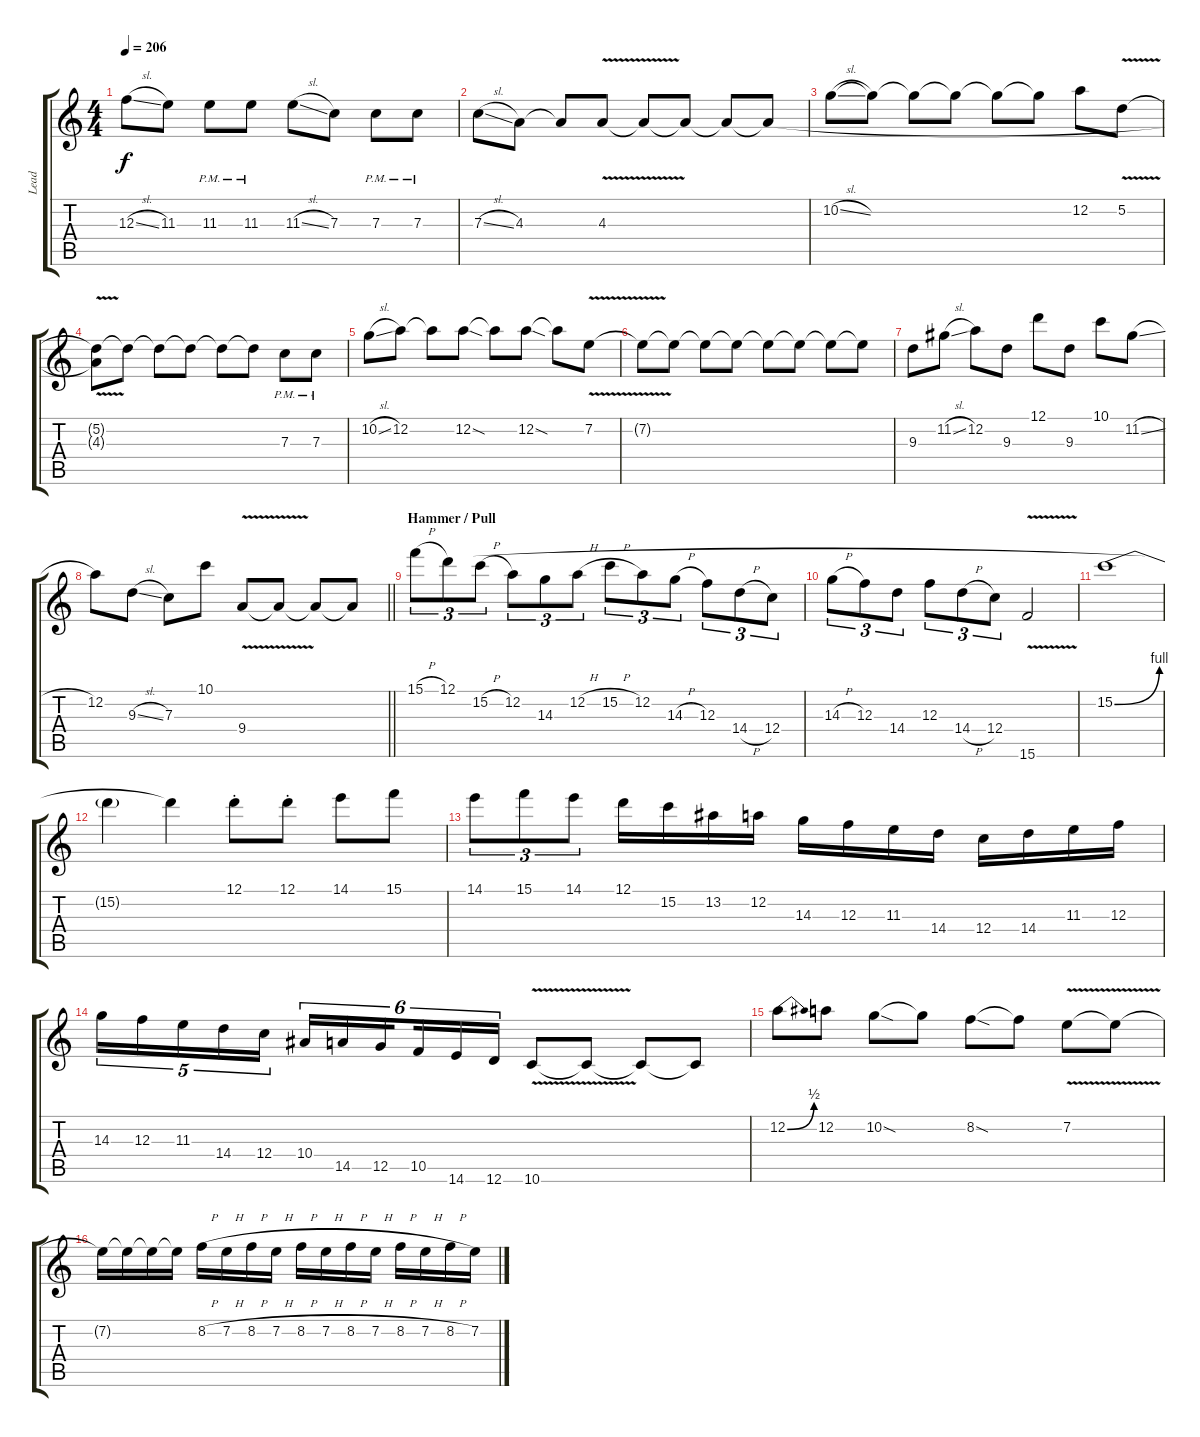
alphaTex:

\track ("Lead" "Lead") {instrument overdrivenguitar}
\staff {score tabs}
\tuning (D4 A3 F3 C3 G2 D2) {hide}
\ts (4 4)
\tempo 206
\clef g2
\ks c
12.3{sl}.8{dy f} 11.3.8 11.3{pm}.8 11.3{pm}.8 11.3{sl}.8 7.3.8 7.3{pm}.8 7.3{pm}.8 |
7.3{sl}.8 4.3.8 4.3{t}.8 4.3{v}.8 4.3{t}.8 4.3{t}.8 4.3{t}.8 4.3{t}.8 |
10.2{sl}.8 10.2{t}.8 10.2{t}.8 10.2{t}.8 10.2{t}.8 10.2{t}.8 12.2.8 5.2{v}.8 |
(5.2{t} 4.3{t}).8 5.2{t}.8 5.2{t}.8 5.2{t}.8 5.2{t}.8 5.2{t}.8 7.3{pm}.8 7.3{pm}.8 |
10.2{sl}.8 12.2.8 12.2{t}.8 12.2{sod}.8 12.2{t}.8 12.2{sod}.8 12.2{t}.8 7.2{v}.8 |
7.2{t}.8 7.2{t}.8 7.2{t}.8 7.2{t}.8 7.2{t}.8 7.2{t}.8 7.2{t}.8 7.2{t}.8 |
9.3.8 11.2{sl}.8 12.2.8 9.3.8 12.1.8 9.3.8 10.1.8 11.2{sl}.8 |
\barLineRight lightlight
12.2.8 9.3{sl}.8 7.3.8 10.1.8 9.4{v}.8 9.4{t}.8 9.4{t}.8 9.4{t}.8 |
\section ("" "Hammer / Pull")
15.1{h}.8{tu (3 2)} 12.1.8{tu (3 2)} 15.2{h}.8{tu (3 2)} 12.2.8{tu (3 2)} 14.3.8{tu (3 2)} 12.2{h}.8{tu (3 2)} 15.2{h}.8{tu (3 2)} 12.2.8{tu (3 2)} 14.3{h}.8{tu (3 2)} 12.3.8{tu (3 2)} 14.4{h}.8{tu (3 2)} 12.4.8{tu (3 2)} |
14.3{h}.8{tu (3 2)} 12.3.8{tu (3 2)} 14.4.8{tu (3 2)} 12.3.8{tu (3 2)} 14.4{h}.8{tu (3 2)} 12.4.8{tu (3 2)} 15.6{v}.2 |
15.2{be (bend 0 0 60 4)}.1 |
15.2{t}.4 12.1{t}.4 12.1{st}.8 12.1{st}.8 14.1.8 15.1.8 |
14.1.8{tu (3 2)} 15.1.8{tu (3 2)} 14.1.8{tu (3 2)} 12.1.16 15.2.16 13.2.16 12.2.16 14.3.16 12.3.16 11.3.16 14.4.16 12.4.16 14.4.16 11.3.16 12.3.16 |
14.3.16{tu (5 4)} 12.3.16{tu (5 4)} 11.3.16{tu (5 4)} 14.4.16{tu (5 4)} 12.4.16{tu (5 4)} 10.4.16{tu (6 4)} 14.5.16{tu (6 4)} 12.5.16{tu (6 4) beam splitsecondary} 10.5.16{tu (6 4)} 14.6.16{tu (6 4)} 12.6.16{tu (6 4)} 10.6{v}.8 10.6{t}.8 10.6{t}.8 10.6{t}.8 |
12.2{be (bend 0 0 60 2)}.8 12.2.8 10.2{sod}.8 10.2{t}.8 8.2{sod}.8 8.2{t}.8 7.2{v}.8 7.2{t}.8 |
7.2{t}.16 7.2{t}.16 7.2{t}.16 7.2{t}.16 8.2{h}.16 7.2{h}.16 8.2{h}.16 7.2{h}.16 8.2{h}.16 7.2{h}.16 8.2{h}.16 7.2{h}.16 8.2{h}.16 7.2{h}.16 8.2{h}.16 7.2.16
